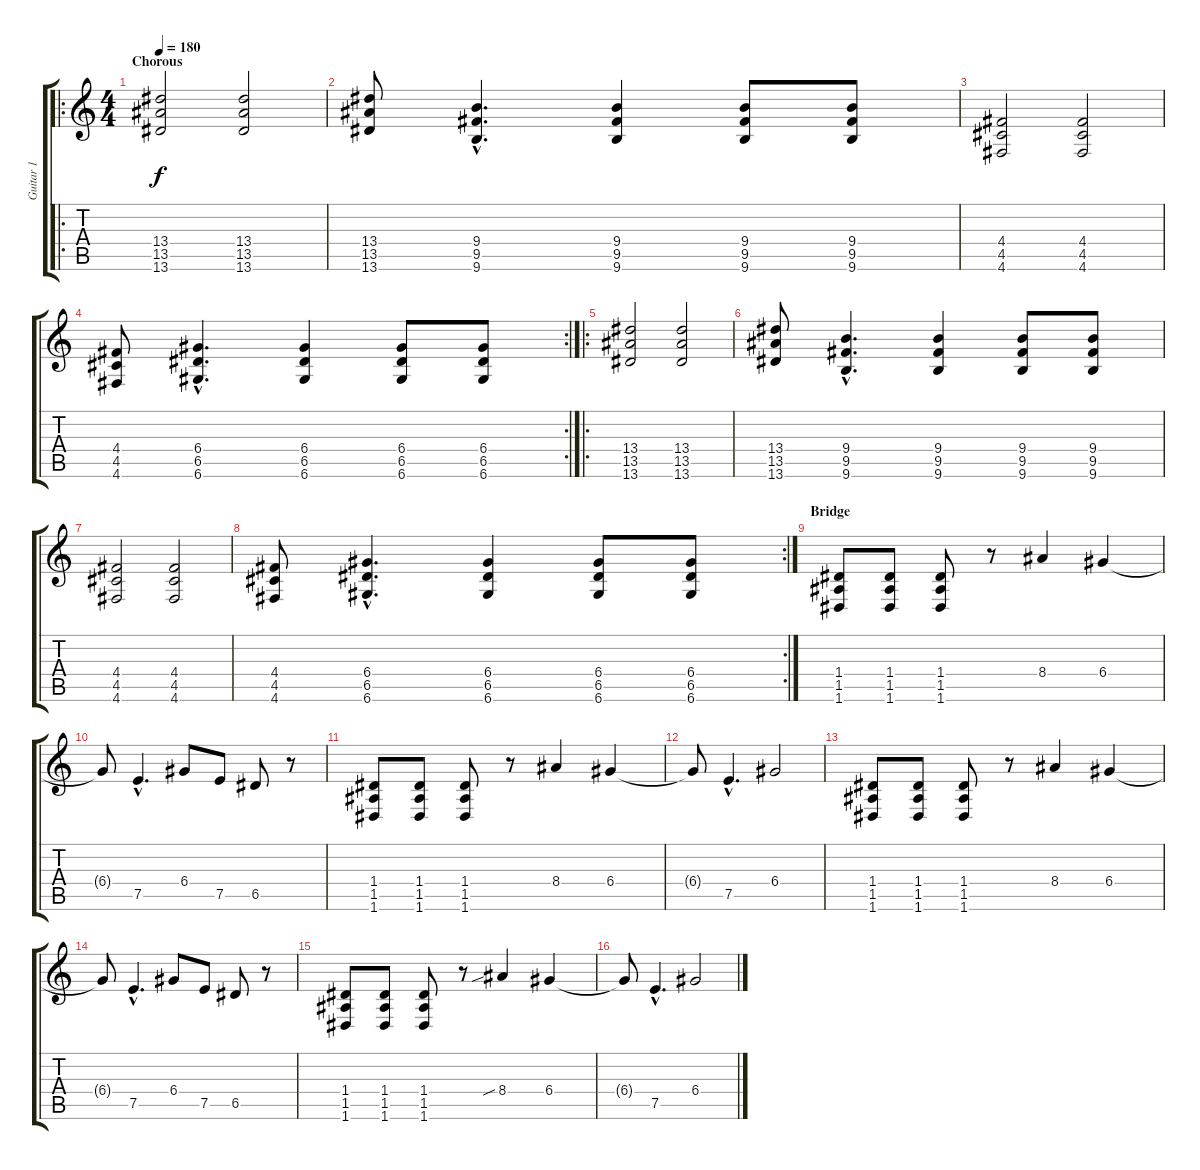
\track ("Guitar 1" "Guitar 1") {instrument distortionguitar}
\staff {score tabs}
\tuning (E4 B3 G3 D3 A2 D2) {hide}
\ro
\ts (4 4)
\section ("" "Chorous")
\tempo 180
\clef g2
\ks c
(13.4 13.5 13.6).2{dy f} (13.4 13.5 13.6).2 |
(13.4 13.5 13.6).8 (9.4{hac} 9.5{hac} 9.6{hac}).4{d} (9.4 9.5 9.6).4 (9.4 9.5 9.6).8 (9.4 9.5 9.6).8 |
(4.4 4.5 4.6).2 (4.4 4.5 4.6).2 |
\rc 2
(4.4 4.5 4.6).8 (6.4{hac} 6.5{hac} 6.6{hac}).4{d} (6.4 6.5 6.6).4 (6.4 6.5 6.6).8 (6.4 6.5 6.6).8 |
\ro
(13.4 13.5 13.6).2 (13.4 13.5 13.6).2 |
(13.4 13.5 13.6).8 (9.4{hac} 9.5{hac} 9.6{hac}).4{d} (9.4 9.5 9.6).4 (9.4 9.5 9.6).8 (9.4 9.5 9.6).8 |
(4.4 4.5 4.6).2 (4.4 4.5 4.6).2 |
\rc 2
(4.4 4.5 4.6).8 (6.4{hac} 6.5{hac} 6.6{hac}).4{d} (6.4 6.5 6.6).4 (6.4 6.5 6.6).8 (6.4 6.5 6.6).8 |
\section ("" "Bridge")
(1.4 1.5 1.6).8 (1.4 1.5 1.6).8 (1.4 1.5 1.6).8 r.8 8.4.4 6.4.4 |
6.4{t}.8 7.5{hac}.4{d} 6.4.8 7.5.8 6.5.8 r.8 |
(1.4 1.5 1.6).8 (1.4 1.5 1.6).8 (1.4 1.5 1.6).8 r.8 8.4.4 6.4.4 |
6.4{t}.8 7.5{hac}.4{d} 6.4.2 |
(1.4 1.5 1.6).8 (1.4 1.5 1.6).8 (1.4 1.5 1.6).8 r.8 8.4.4 6.4.4 |
6.4{t}.8 7.5{hac}.4{d} 6.4.8 7.5.8 6.5.8 r.8 |
(1.4 1.5 1.6).8 (1.4 1.5 1.6).8 (1.4 1.5 1.6).8 r.8 8.4{sib}.4 6.4.4 |
6.4{t}.8 7.5{hac}.4{d} 6.4.2
